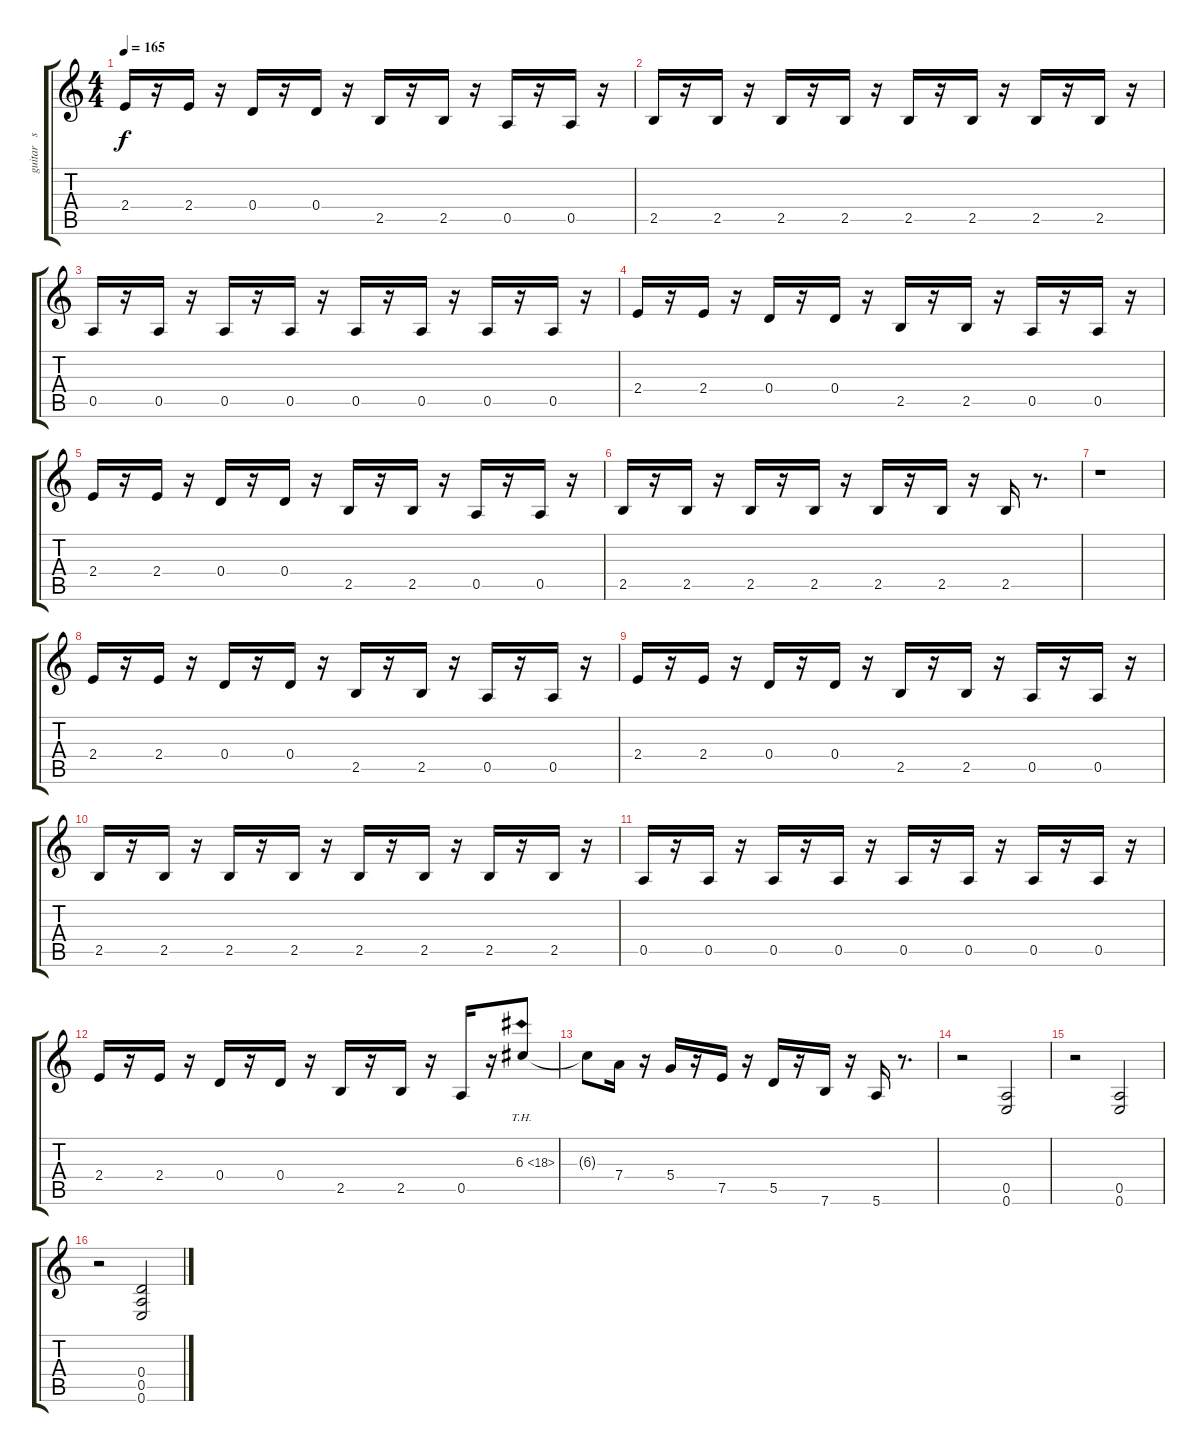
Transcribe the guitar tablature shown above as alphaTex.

\track ("guitar   solo   two" "guitar   s") {instrument overdrivenguitar}
\staff {score tabs}
\tuning (E4 B3 G3 D3 A2 E2) {hide}
\ts (4 4)
\tempo 165
\clef g2
\ks c
2.4.16{dy f} r.16 2.4.16 r.16 0.4.16 r.16 0.4.16 r.16 2.5.16 r.16 2.5.16 r.16 0.5.16 r.16 0.5.16 r.16 |
2.5.16 r.16 2.5.16 r.16 2.5.16 r.16 2.5.16 r.16 2.5.16 r.16 2.5.16 r.16 2.5.16 r.16 2.5.16 r.16 |
0.5.16 r.16 0.5.16 r.16 0.5.16 r.16 0.5.16 r.16 0.5.16 r.16 0.5.16 r.16 0.5.16 r.16 0.5.16 r.16 |
2.4.16 r.16 2.4.16 r.16 0.4.16 r.16 0.4.16 r.16 2.5.16 r.16 2.5.16 r.16 0.5.16 r.16 0.5.16 r.16 |
2.4.16 r.16 2.4.16 r.16 0.4.16 r.16 0.4.16 r.16 2.5.16 r.16 2.5.16 r.16 0.5.16 r.16 0.5.16 r.16 |
2.5.16 r.16 2.5.16 r.16 2.5.16 r.16 2.5.16 r.16 2.5.16 r.16 2.5.16 r.16 2.5.16 r.8{d} |
r.1 |
2.4.16 r.16 2.4.16 r.16 0.4.16 r.16 0.4.16 r.16 2.5.16 r.16 2.5.16 r.16 0.5.16 r.16 0.5.16 r.16 |
2.4.16 r.16 2.4.16 r.16 0.4.16 r.16 0.4.16 r.16 2.5.16 r.16 2.5.16 r.16 0.5.16 r.16 0.5.16 r.16 |
2.5.16 r.16 2.5.16 r.16 2.5.16 r.16 2.5.16 r.16 2.5.16 r.16 2.5.16 r.16 2.5.16 r.16 2.5.16 r.16 |
0.5.16 r.16 0.5.16 r.16 0.5.16 r.16 0.5.16 r.16 0.5.16 r.16 0.5.16 r.16 0.5.16 r.16 0.5.16 r.16 |
2.4.16 r.16 2.4.16 r.16 0.4.16 r.16 0.4.16 r.16 2.5.16 r.16 2.5.16 r.16 0.5.16 r.16 6.3{th 12}.8 |
6.3{t}.8 7.4.16 r.16 5.4.16 r.16 7.5.16 r.16 5.5.16 r.16 7.6.16 r.16 5.6.16 r.8{d} |
r.2 (0.5 0.6).2{volume 14 instrument reversecymbal} |
r.2 (0.5 0.6).2 |
r.2 (0.4 0.5 0.6).2
